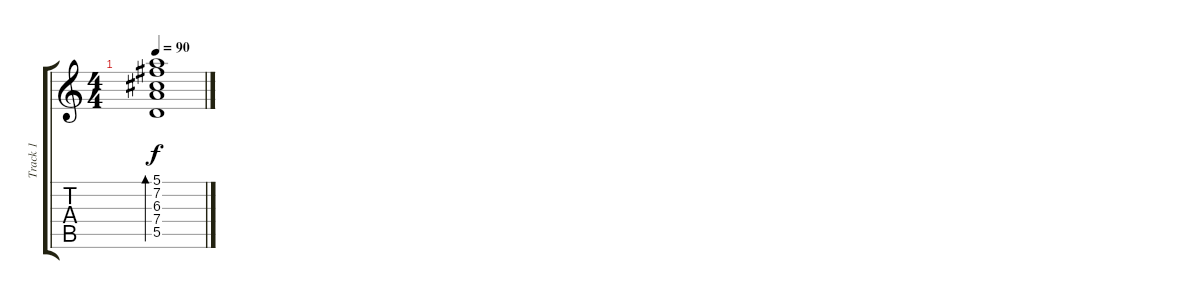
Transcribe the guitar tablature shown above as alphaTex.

\track ("Track 1" "Track 1") {instrument acousticguitarsteel}
\staff {score tabs}
\tuning (E4 B3 G3 D3 A2 E2) {hide}
\ts (4 4)
\tempo 90
\clef g2
\ks c
(5.1 7.2 6.3 7.4 5.5).1{bd 60 dy f}
